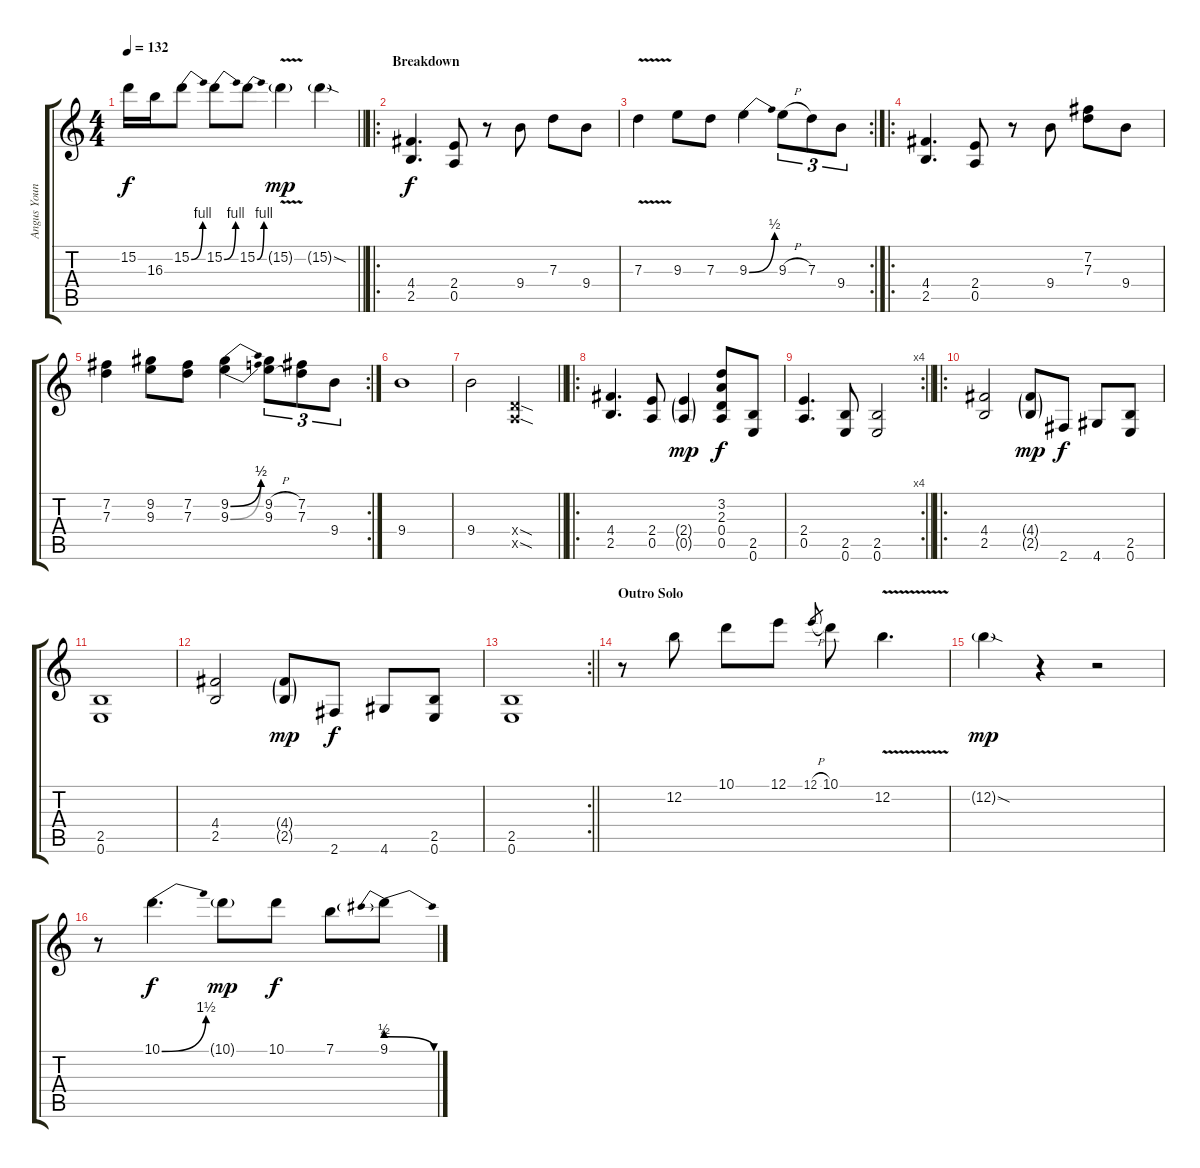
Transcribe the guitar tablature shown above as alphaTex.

\track ("Angus Young" "Angus Youn") {solo instrument distortionguitar}
\staff {score tabs}
\tuning (E4 B3 G3 D3 A2 E2) {hide}
\ts (4 4)
\tempo 132
\clef g2
\barLineRight lightlight
\ks c
15.2.16{dy f} 16.3.16 15.2{be (bend 0 0 60 4)}.8 15.2{be (bend 0 0 60 4)}.8 15.2{be (bend 0 0 60 4)}.8 15.2{v g}.4{dy mp} 15.2{sod g}.4 |
\ro
\section ("" "Breakdown")
(4.4 2.5).4{d dy f} (2.4 0.5).8 r.8 9.4.8 7.3.8 9.4.8 |
\rc 2
7.3{v}.4 9.3.8 7.3.8 9.3{be (bend 0 0 60 2)}.4 9.3{h}.8{tu (3 2)} 7.3.8{tu (3 2)} 9.4.8{tu (3 2)} |
\ro
(4.4 2.5).4{d} (2.4 0.5).8 r.8 9.4.8 (7.2 7.3).8 9.4.8 |
\rc 2
(7.2 7.3).4 (9.2 9.3).8 (7.2 7.3).8 (9.2{be (bend 0 0 60 2)} 9.3{be (bend 0 0 60 2)}).4 (9.2{h} 9.3{h}).8{tu (3 2)} (7.2 7.3).8{tu (3 2)} 9.4.8{tu (3 2)} |
9.4.1 |
\barLineRight lightlight
9.4.2 (0.4{sod x} 0.5{sod x}).2 |
\ro
(4.4 2.5).4{d} (2.4 0.5).8 (2.4{g} 0.5{g}).4{dy mp} (3.2 2.3 0.4 0.5).8{dy f} (2.5 0.6).8 |
\rc 4
\barLineRight lightlight
(2.4 0.5).4{d} (2.5 0.6).8 (2.5 0.6).2 |
\ro
(4.4 2.5).2 (4.4{g} 2.5{g}).8{dy mp} 2.6.8{dy f} 4.6.8 (2.5 0.6).8 |
(2.5 0.6).1 |
(4.4 2.5).2 (4.4{g} 2.5{g}).8{dy mp} 2.6.8{dy f} 4.6.8 (2.5 0.6).8 |
\rc 2
\barLineRight lightlight
(2.5 0.6).1 |
\section ("" "Outro Solo")
r.8 12.2.8 10.1.8 12.1.8 12.1{h}.8{gr} 10.1.8 12.2{v}.4{d} |
12.2{sod g}.4{dy mp} r.4 r.2 |
r.8 10.1{be (bend 0 0 60 6)}.4{d dy f} 10.1{g}.8{dy mp} 10.1.8{dy f} 7.1.8 9.1{be (prebendrelease 0 2 60 0)}.8
